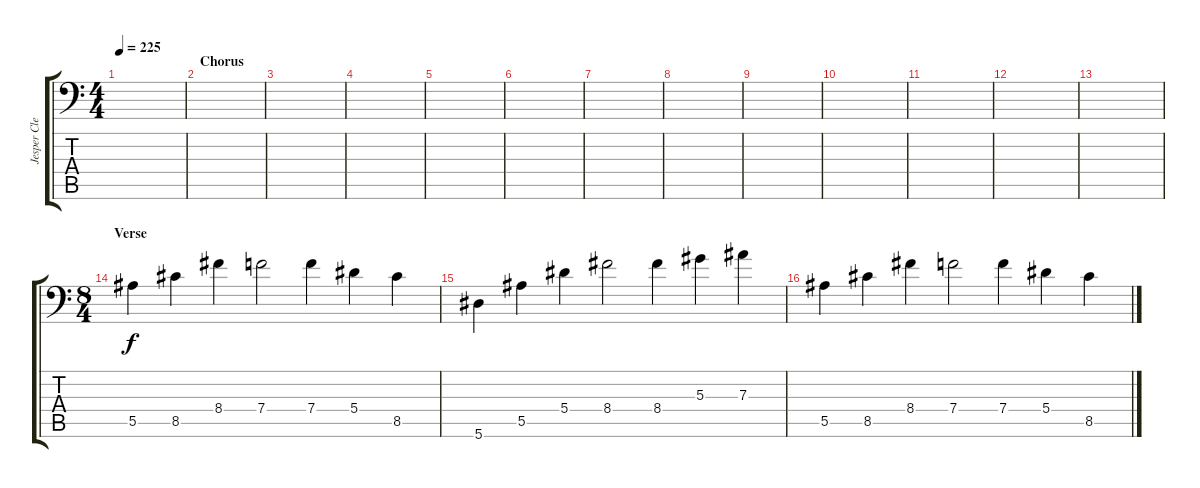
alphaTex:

\track ("Jesper Clean" "Jesper Cle") {instrument electricguitarclean}
\staff {score tabs}
\tuning (C4 G3 Eb3 Bb2 F2 Bb1) {hide}
\ts (4 4)
\tempo 225
\clef f4
\ks c
|
\section ("" "Chorus")
|
|
|
|
|
|
|
|
|
|
|
|
\ts (8 4)
\section ("" "Verse")
5.5.4 8.5.4 8.4.4 7.4.2 7.4.4 5.4.4 8.5.4 |
5.6.4 5.5.4 5.4.4 8.4.2 8.4.4 5.3.4 7.3.4 |
5.5.4 8.5.4 8.4.4 7.4.2 7.4.4 5.4.4 8.5.4
